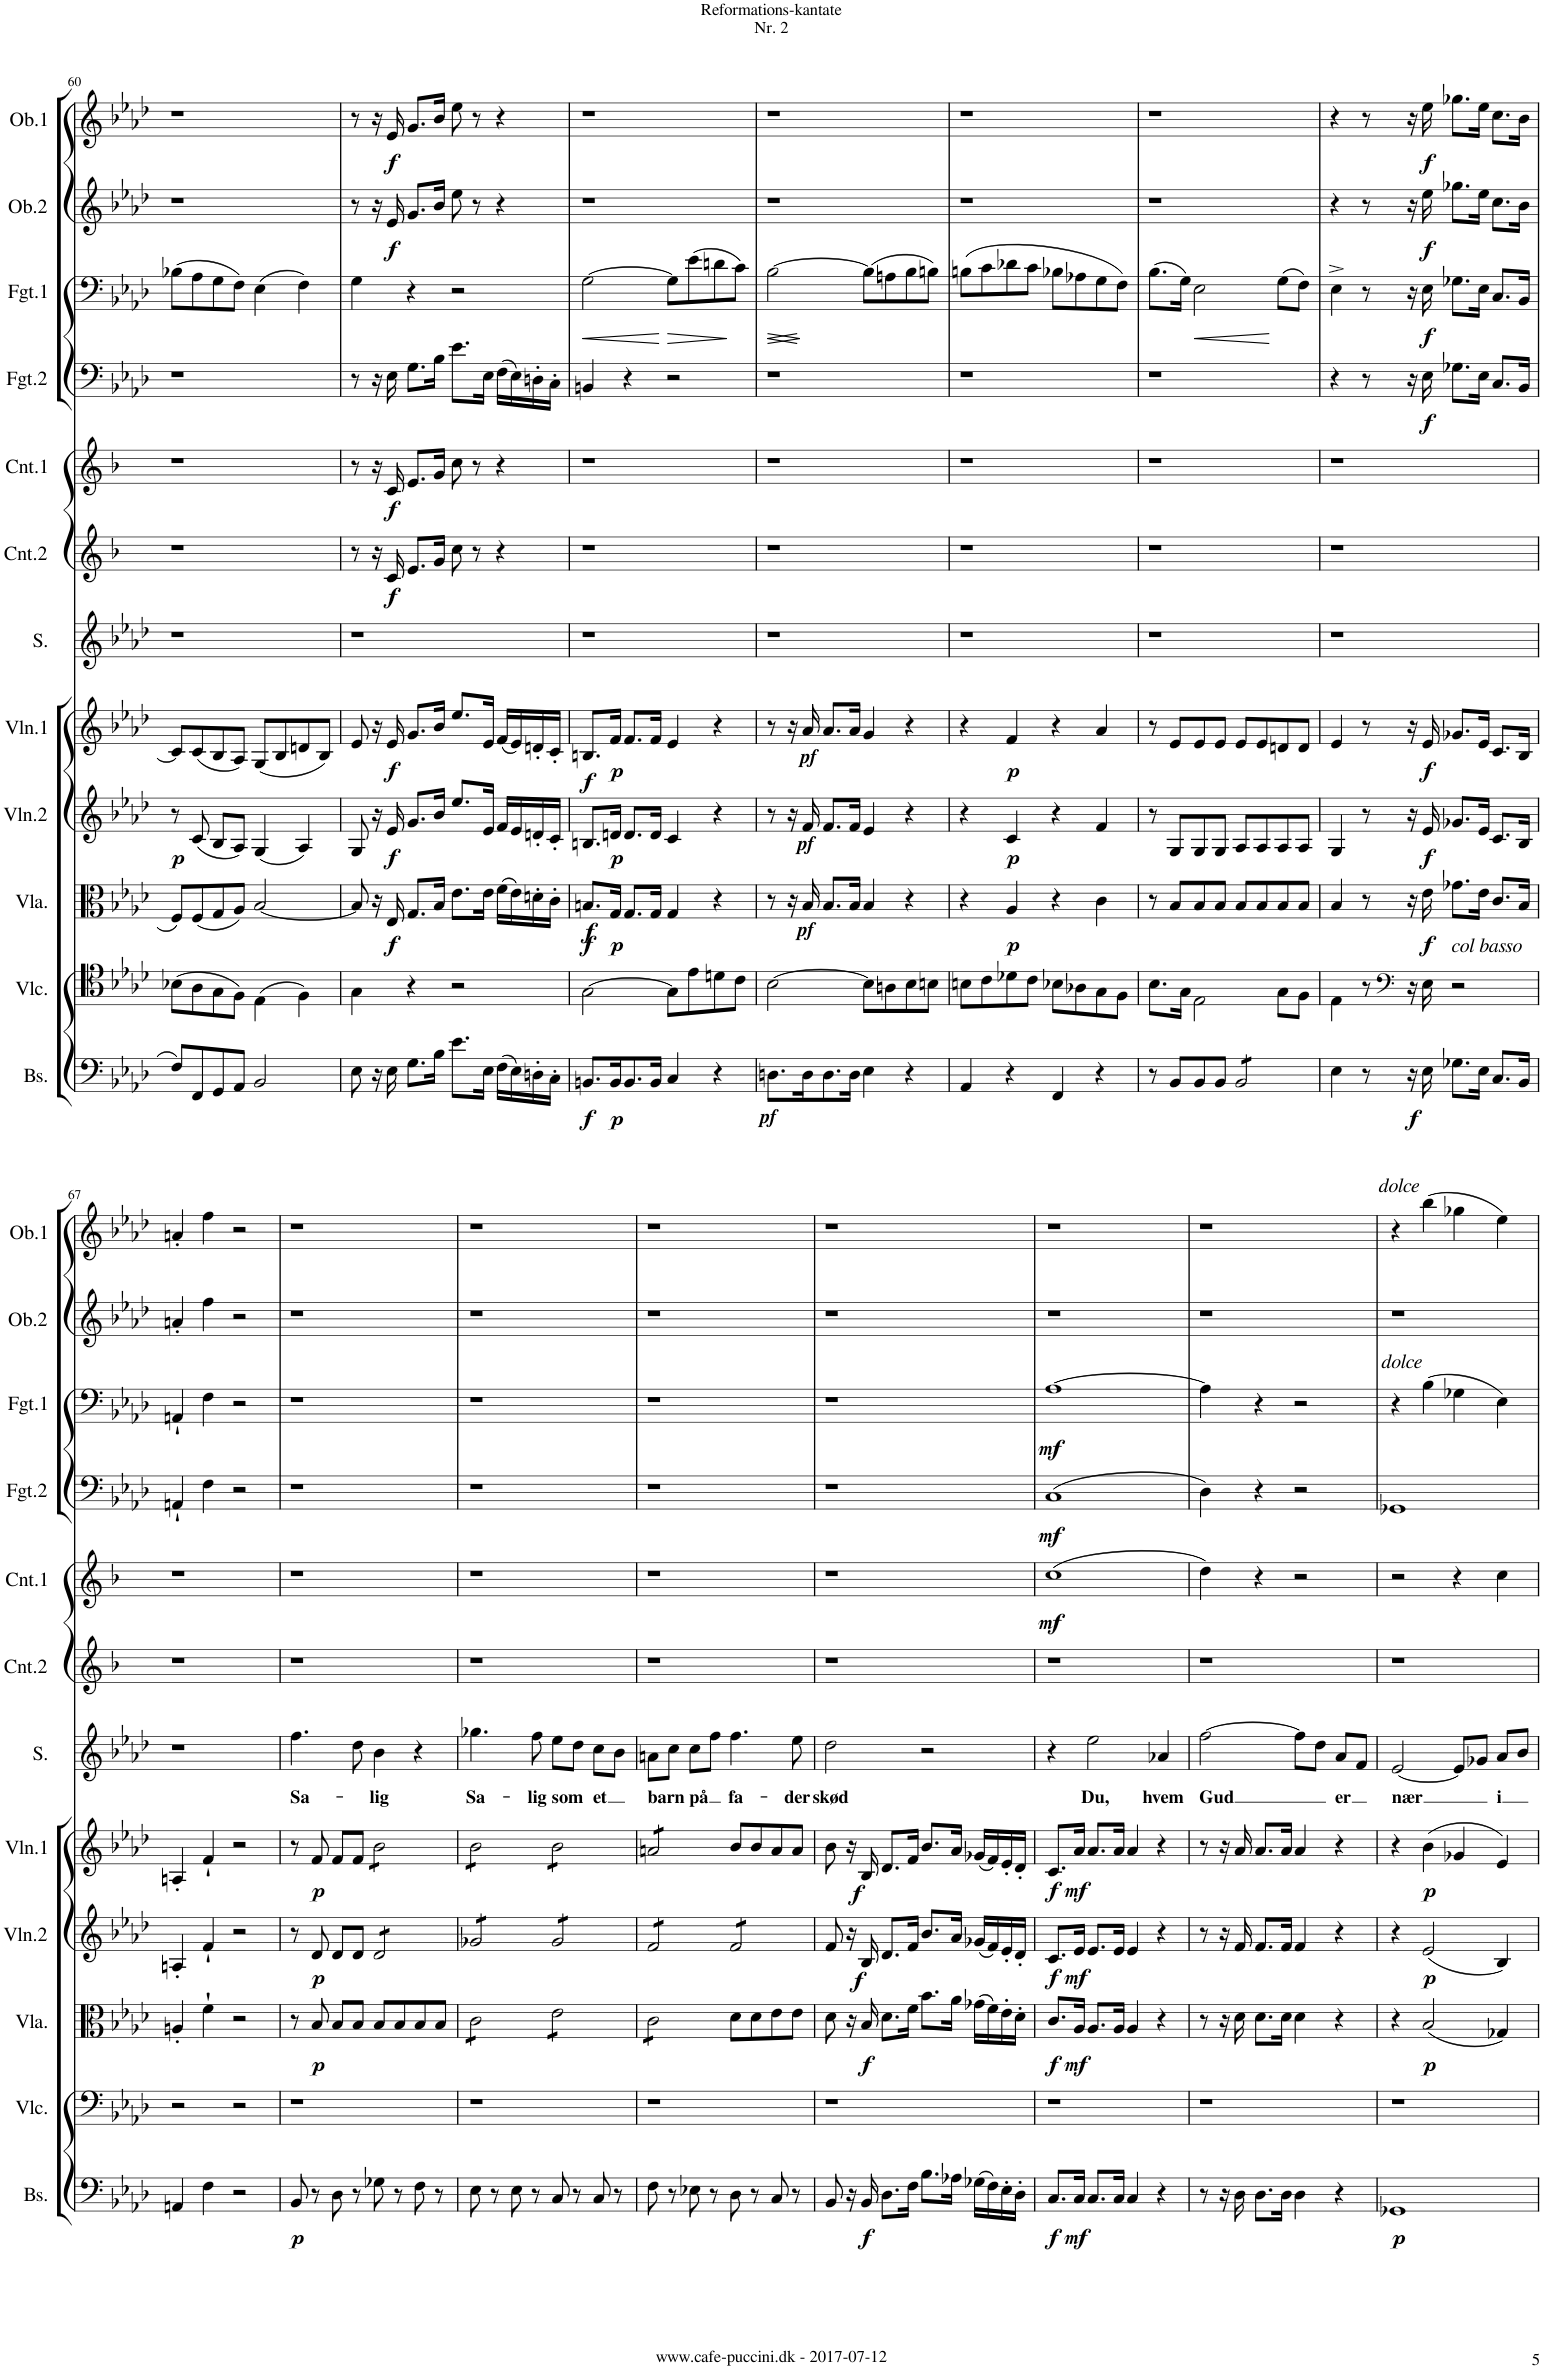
**kern	**dynam	**kern	**kern	**dynam	**kern	**dynam	**kern	**dynam	**kern	**kern	**dynam	**kern	**text	**kern	**dynam	**kern	**dynam	**kern	**dynam	**kern	**dynam	**kern	**dynam	**kern	**dynam
*part13	*part13	*part12	*part11	*part11	*part10	*part10	*part9	*part9	*part8	*part8	*part8	*part7	*part7	*part6	*part6	*part5	*part5	*part4	*part4	*part3	*part3	*part2	*part2	*part1	*part1
*staff14	*staff14	*staff13	*staff12	*staff12	*staff11	*staff11	*staff10	*staff10	*staff9	*staff8	*staff8/9	*staff7	*staff7	*staff6	*staff6	*staff5	*staff5	*staff4	*staff4	*staff3	*staff3	*staff2	*staff2	*staff1	*staff1
*I"Basso	*	*I"Violoncello	*I"Viola	*	*I"Violino 2	*	*I"Violino 1	*	*I"Piano	*	*	*I"Soprano	*	*I"Corno 2 (Eb)	*	*I"Corno 1 (Eb)	*	*I"Fagotto 2	*	*I"Fagotto 1	*	*I"Oboe 2	*	*I"Oboe 1	*
*I'Bs.	*	*I'Vlc.	*I'Vla.	*	*I'Vln.2	*	*I'Vln.1	*	*I'Pno.	*	*	*I'S.	*	*	*	*	*	*I'Fgt.2	*	*I'Fgt.1	*	*I'Ob.2	*	*I'Ob.1	*
!!LO:PB:g=z
*clefF4	*	*clefC4	*clefC3	*	*clefG2	*	*clefG2	*	*clefF4	*clefG2	*	*clefG2	*	*clefG2	*	*clefG2	*	*clefF4	*	*clefF4	*	*clefG2	*	*clefG2	*
*Trd7c12	*	*	*	*	*	*	*	*	*	*	*	*	*	*Trd-2c-3	*	*Trd-2c-3	*	*	*	*	*	*	*	*	*
*k[b-e-a-d-]	*	*k[b-e-a-d-]	*k[b-e-a-d-]	*	*k[b-e-a-d-]	*	*k[b-e-a-d-]	*	*k[b-e-a-d-]	*k[b-e-a-d-]	*	*k[b-e-a-d-]	*	*k[b-]	*	*k[b-]	*	*k[b-e-a-d-]	*	*k[b-e-a-d-]	*	*k[b-e-a-d-]	*	*k[b-e-a-d-]	*
*A-:	*	*A-:	*A-:	*	*A-:	*	*A-:	*	*A-:	*A-:	*	*A-:	*	*F:	*	*F:	*	*A-:	*	*A-:	*	*A-:	*	*A-:	*
*M4/4	*	*M4/4	*M4/4	*	*M4/4	*	*M4/4	*	*M4/4	*M4/4	*	*M4/4	*	*M4/4	*	*M4/4	*	*M4/4	*	*M4/4	*	*M4/4	*	*M4/4	*
*met(c)	*	*met(c)	*met(c)	*	*met(c)	*	*met(c)	*	*met(c)	*met(c)	*	*met(c)	*	*met(c)	*	*met(c)	*	*met(c)	*	*met(c)	*	*met(c)	*	*met(c)	*
=60	=60	=60	=60	=60	=60	=60	=60	=60	=60	=60	=60	=60	=60	=60	=60	=60	=60	=60	=60	=60	=60	=60	=60	=60	=60
*	*	*	*	*	*	*	*	*	*^	*^	*	*	*	*	*	*	*	*	*	*	*	*	*	*	*
!	!	!	!	!	!	!LO:DY:b	!	!	!	!	!	!	!	!	!	!	!	!	!	!	!	!	!	!	!	!	!
8F/L	.	(8B-X\L	8F/L	.	8r	p	8c/L]	.	8FL	2.ryy	8b-XL	4c	.	1r	.	1r	.	1r	.	1r	.	(8B-X\L	.	1r	.	1r	.
8FF/	.	8A-\	(8F/	.	(8c/	.	(8c/	.	8FF	.	8a-	.	.	.	.	.	.	.	.	.	.	8A-\	.	.	.	.	.
8GG/	.	8G\	8G/	.	8B-/L	.	8B-/	.	8GG	.	8g	8B-XL	.	.	.	.	.	.	.	.	.	8G\	.	.	.	.	.
8AA-/J	.	8F\J)	8A-/J)	.	8A-/J)	.	8A-/J)	.	8AA-J	.	8fJ	8A-J	.	.	.	.	.	.	.	.	.	8F\J)	.	.	.	.	.
2BB-/	.	(4E-\	[2B-/	.	(4G/	.	(8G/L	.	2BB-	.	4e-	8GL	.	.	.	.	.	.	.	.	.	(4E-\	.	.	.	.	.
.	.	.	.	.	.	.	8B-/	.	.	.	.	8B-	.	.	.	.	.	.	.	.	.	.	.	.	.	.	.
.	.	4F\)	.	.	4A-/)	.	8dn/	.	.	4A-	4f	8dn	.	.	.	.	.	.	.	.	.	4F\)	.	.	.	.	.
.	.	.	.	.	.	.	8B-/J)	.	.	.	.	8B-J	.	.	.	.	.	.	.	.	.	.	.	.	.	.	.
*	*	*	*	*	*	*	*	*	*v	*v	*	*	*	*	*	*	*	*	*	*	*	*	*	*	*	*	*
=61	=61	=61	=61	=61	=61	=61	=61	=61	=61	=61	=61	=61	=61	=61	=61	=61	=61	=61	=61	=61	=61	=61	=61	=61	=61	=61
8E-\	.	4G\	8B-/]	.	8G/	.	8e-/	.	8E- 8G	8g	8e-	.	1r	.	8r	.	8r	.	8r	.	4G\	.	8r	.	8r	.
16r	.	.	16r	.	16r	.	16r	.	16r	16r	2..ryy	.	.	.	16r	.	16r	.	16r	.	.	.	16r	.	16r	.
!	!	!	!	!LO:DY:b	!	!LO:DY:b	!	!LO:DY:b	!	!	!	!	!	!	!	!LO:DY:b	!	!LO:DY:b	!	!	!	!	!	!LO:DY:b	!	!LO:DY:b
16E-\	.	.	16E-/	f	16e-/	f	16e-/	f	16E-	16e-	.	.	.	.	16c/	f	16c/	f	16E-\	.	.	.	16e-/	f	16e-/	f
8.G\L	.	4r	8.G/L	.	8.g/L	.	8.g/L	.	8.GL	8.gL	.	.	.	.	8.e/L	.	8.e/L	.	8.G\L	.	4r	.	8.g/L	.	8.g/L	.
16B-\Jk	.	.	16B-/Jk	.	16b-/Jk	.	16b-/Jk	.	16B-Jk	16b-Jk	.	.	.	.	16g/Jk	.	16g/Jk	.	16B-\Jk	.	.	.	16b-/Jk	.	16b-/Jk	.
8.e-\L	.	2r	8.e-\L	.	8.ee-/L	.	8.ee-/L	.	8.e-L	8.ee-L	.	.	.	.	8cc\	.	8cc\	.	8.e-\L	.	2r	.	8ee-\	.	8ee-\	.
.	.	.	.	.	.	.	.	.	.	.	.	.	.	.	8r	.	8r	.	.	.	.	.	8r	.	8r	.
16E-\Jk	.	.	16e-\Jk	.	16e-/Jk	.	16e-/Jk	.	16E-Jk	16e-Jk	.	.	.	.	.	.	.	.	16E-\Jk	.	.	.	.	.	.	.
(16F\LL	.	.	(16f\LL	.	16f/LL	.	(16f/LL	.	16FLL	16fLL	.	.	.	.	4r	.	4r	.	(16F\LL	.	.	.	4r	.	4r	.
16E-\)	.	.	16e-\)	.	16e-/	.	16e-/)	.	16E-	16e-	.	.	.	.	.	.	.	.	16E-\)	.	.	.	.	.	.	.
16Dn'\	.	.	16dn'\	.	16dn'/	.	16dn'/	.	16Dn	16dn	.	.	.	.	.	.	.	.	16Dn'\	.	.	.	.	.	.	.
16C'\JJ	.	.	16c'\JJ	.	16c'/JJ	.	16c'/JJ	.	16CJJ	16cJJ	.	.	.	.	.	.	.	.	16C'\JJ	.	.	.	.	.	.	.
=62	=62	=62	=62	=62	=62	=62	=62	=62	=62	=62	=62	=62	=62	=62	=62	=62	=62	=62	=62	=62	=62	=62	=62	=62	=62	=62
!	!LO:DY:b	!	!	!LO:DY:b	!	!	!	!	!	!	!	!	!	!	!	!	!	!	!	!	!	!LO:HP:b	!	!	!	!
!	!	!	!	!LO:DY:n=1:b	!	!	!	!LO:DY:b	!	!	!	!	!	!	!	!	!	!	!	!	!	!	!	!	!	!
8.BBn/L	f	[2G\	8.Bn/L	f f	8.Bn/L	.	8.Bn/L	f	8.BBnL	[2g	8.BnL	.	1r	.	1r	.	1r	.	4BBn/	.	[2G\	<	1r	.	1r	.
!	!LO:DY:b	!	!	!LO:DY:n=2:b	!	!LO:DY:b	!	!LO:DY:b	!	!	!	!	!	!	!	!	!	!	!	!	!	!	!	!	!	!
16BB/K	p	.	16G/Jk	p	16dn/Jk	p	16f/Jk	p	16BB 16GJk	.	16dn 16fJk	.	.	.	.	.	.	.	.	.	.	.	.	.	.	.
8.BB/	.	.	8.G/L	.	8.d/L	.	8.f/L	.	8.BB 8.GL	.	8.d 8.fL	.	.	.	.	.	.	.	4r	.	.	.	.	.	.	.
16BB/Jk	.	.	16G/Jk	.	16d/Jk	.	16f/Jk	.	16BB 16GJk	.	16d 16fJk	.	.	.	.	.	.	.	.	.	.	.	.	.	.	.
!	!	!	!	!	!	!	!	!	!	!	!	!	!	!	!	!	!	!	!	!	!	!LO:HP:n=1:b	!	!	!	!
4C/	.	8G\L]	4G/	.	4c/	.	4e-/	.	4C 4G	8gL]	8c 8e-	.	.	.	.	.	.	.	2r	.	8G\L]	[ >	.	.	.	.
.	.	8e-\	.	.	.	.	.	.	.	8ee-	4.ryy	.	.	.	.	.	.	.	.	.	(8e-\	.	.	.	.	.
4r	.	8dn\	4r	.	4r	.	4r	.	4r	8ddn	.	.	.	.	.	.	.	.	.	.	8dn\	.	.	.	.	.
.	.	8c\J	.	.	.	.	.	.	.	8ccJ	.	.	.	.	.	.	.	.	.	.	8c\J)	]	.	.	.	.
=63	=63	=63	=63	=63	=63	=63	=63	=63	=63	=63	=63	=63	=63	=63	=63	=63	=63	=63	=63	=63	=63	=63	=63	=63	=63	=63
*	*	*	*	*	*	*	*	*	*^	*	*	*	*	*	*	*	*	*	*	*	*	*	*	*	*	*
!LO:TX:b:Bi:t=pf	!	!	!	!	!	!	!	!	!	!	!	!	!	!	!	!	!	!	!	!	!	!	!	!	!	!	!
!	!	!	!	!	!	!	!	!	!	!	!	!	!	!	!	!	!	!	!	!	!	!	!LO:HP:b	!	!	!	!
!	!	!	!	!	!	!	!	!	!	!	!	!	!	!	!	!	!	!	!	!	!	!	!LO:HP:n=1:b	!	!	!	!
8.Dn\L	.	[2B-\	8r	.	8r	.	8r	.	8r	4Dn	[2b-X	8.ryy	.	1r	.	1r	.	1r	.	1r	.	[2B-\	< >	1r	.	1r	.
.	.	.	16r	.	16r	.	16r	.	16r	.	.	.	.	.	.	.	.	.	.	.	.	.	.	.	.	.	.
!	!	!	!	!	!	!	!LO:TX:b:Bi:t=pf	!	!	!	!	!	!	!	!	!	!	!	!	!	!	!	!	!	!	!	!
!	!	!	!	!	!LO:TX:b:Bi:t=pf	!	!	!	!	!	!	!	!	!	!	!	!	!	!	!	!	!	!	!	!	!	!
!	!	!	!LO:TX:b:Bi:t=pf	!	!	!	!	!	!	!	!	!	!	!	!	!	!	!	!	!	!	!	!	!	!	!	!
16D\K	.	.	16B-/	.	16f/	.	16a-/	.	16B-X	.	.	16f 16a-	.	.	.	.	.	.	.	.	.	.	.	.	.	.	.
8.D\	.	.	8.B-/L	.	8.f/L	.	8.a-/L	.	8.B-L	8.DL	.	8.f 8.a-L	.	.	.	.	.	.	.	.	.	.	.	.	.	.	.
16D\Jk	.	.	16B-/Jk	.	16f/Jk	.	16a-/Jk	.	16B-Jk	16DJk	.	16f 16a-Jk	.	.	.	.	.	.	.	.	.	.	.	.	.	.	.
4E-\	.	8B-\L]	4B-/	.	4e-/	.	4g/	.	4B-	4E-	8b-L]	4e- 4g	.	.	.	.	.	.	.	.	.	(8B-\L]	[	.	.	.	.
.	.	8An\	.	.	.	.	.	.	.	.	8an	.	.	.	.	.	.	.	.	.	.	8An\	]	.	.	.	.
4r	.	8B-\	4r	.	4r	.	4r	.	4r	4ryy	8b-	4r	.	.	.	.	.	.	.	.	.	8B-\	.	.	.	.	.
.	.	8Bn\J	.	.	.	.	.	.	.	.	8bnJ	.	.	.	.	.	.	.	.	.	.	8Bn\J)	.	.	.	.	.
*	*	*	*	*	*	*	*	*	*v	*v	*	*	*	*	*	*	*	*	*	*	*	*	*	*	*	*	*
*	*	*	*	*	*	*	*	*	*	*v	*v	*	*	*	*	*	*	*	*	*	*	*	*	*	*	*
=64	=64	=64	=64	=64	=64	=64	=64	=64	=64	=64	=64	=64	=64	=64	=64	=64	=64	=64	=64	=64	=64	=64	=64	=64	=64
4AA-/	.	8Bn\L	4r	.	4r	.	4r	.	4AA- 4A-	8bnL	.	1r	.	1r	.	1r	.	1r	.	(8Bn\L	.	1r	.	1r	.
.	.	8c\	.	.	.	.	.	.	.	8cc	.	.	.	.	.	.	.	.	.	8c\	.	.	.	.	.
!	!	!	!	!LO:DY:b	!	!LO:DY:b	!	!LO:DY:b	!	!	!	!	!	!	!	!	!	!	!	!	!	!	!	!	!
4r	.	8d-X\	4A-/	p	4c/	p	4f/	p	4r	8dd-X	.	.	.	.	.	.	.	.	.	8d-X\	.	.	.	.	.
.	.	8c\J	.	.	.	.	.	.	.	8ccJ	.	.	.	.	.	.	.	.	.	8c\J	.	.	.	.	.
4FF/	.	8B-X\L	4r	.	4r	.	4r	.	4FF 4F	8b-XL	.	.	.	.	.	.	.	.	.	8B-X\L	.	.	.	.	.
.	.	8A-X\	.	.	.	.	.	.	.	8a-X	.	.	.	.	.	.	.	.	.	8A-X\	.	.	.	.	.
4r	.	8G\	4c\	.	4f/	.	4a-/	.	4r	8g	.	.	.	.	.	.	.	.	.	8G\	.	.	.	.	.
.	.	8F\J	.	.	.	.	.	.	.	8fJ	.	.	.	.	.	.	.	.	.	8F\J)	.	.	.	.	.
=65	=65	=65	=65	=65	=65	=65	=65	=65	=65	=65	=65	=65	=65	=65	=65	=65	=65	=65	=65	=65	=65	=65	=65	=65	=65
8r	.	8.B-\L	8r	.	8r	.	8r	.	8r	8.b-L	.	1r	.	1r	.	1r	.	1r	.	(8.B-\L	.	1r	.	1r	.
8BB-/L	.	.	8B-/L	.	8G/L	.	8e-/L	.	8BB- 8G	.	.	.	.	.	.	.	.	.	.	.	.	.	.	.	.
.	.	16G\Jk	.	.	.	.	.	.	.	16gJk	.	.	.	.	.	.	.	.	.	16G\Jk)	.	.	.	.	.
!	!	!	!	!	!	!	!	!	!	!	!	!	!	!	!	!	!	!	!	!	!LO:HP:b	!	!	!	!
8BB-/	.	2E-\	8B-/	.	8G/	.	8e-/	.	8BB- 8GL	[4e-	.	.	.	.	.	.	.	.	.	2E-\	<	.	.	.	.
8BB-/J	.	.	8B-/J	.	8G/J	.	8e-/J	.	8BB- 8GJ	.	.	.	.	.	.	.	.	.	.	.	.	.	.	.	.
*tremolo	*	*	*	*	*	*	*	*	*	*	*	*	*	*	*	*	*	*	*	*	*	*	*	*	*
8BB-/L	.	.	8B-/L	.	8A-/L	.	8e-/L	.	8BB- 8A-L	8.e-L]	.	.	.	.	.	.	.	.	.	.	.	.	.	.	.
8BB-/	.	.	8B-/	.	8A-/	.	8e-/	.	8BB- 8A-	.	.	.	.	.	.	.	.	.	.	.	.	.	.	.	.
.	.	.	.	.	.	.	.	.	.	16dnJk	.	.	.	.	.	.	.	.	.	.	.	.	.	.	.
8BB-/	.	8G\L	8B-/	.	8A-/	.	8dn/	.	8BB- 8A-	8d 8gL	.	.	.	.	.	.	.	.	.	(8G\L	[	.	.	.	.
8BB-/J	.	8F\J	8B-/J	.	8A-/J	.	8d/J	.	8BB- 8A-J	8fJ	.	.	.	.	.	.	.	.	.	8F\J)	.	.	.	.	.
*Xtremolo	*	*	*	*	*	*	*	*	*	*	*	*	*	*	*	*	*	*	*	*	*	*	*	*	*
=66	=66	=66	=66	=66	=66	=66	=66	=66	=66	=66	=66	=66	=66	=66	=66	=66	=66	=66	=66	=66	=66	=66	=66	=66	=66
*	*	*	*	*	*	*	*	*	*^	*	*	*	*	*	*	*	*	*	*	*	*	*	*	*	*
4E-\	.	4E-\	4B-/	.	4G/	.	4e-/	.	4G	4E-	4e-	.	1r	.	1r	.	1r	.	4r	.	4E-^\	.	4r	.	4r	.
!	!	!	!	!	!	!	!	!	!LO:N:vis=2	!	!	!	!	!	!	!	!	!	!	!	!	!	!	!	!	!
8r	.	8r	8r	.	8r	.	8r	.	2.ryy	8r	8r	.	.	.	.	.	.	.	8r	.	8r	.	8r	.	8r	.
*	*	*clefF4	*	*	*	*	*	*	*	*	*	*	*	*	*	*	*	*	*	*	*	*	*	*	*	*
!	!LO:DY:b	!	!	!	!	!	!	!	!	!	!	!	!	!	!	!	!	!	!	!	!	!	!	!	!	!
16r	f	16r	16r	.	16r	.	16r	.	.	16r	16r	.	.	.	.	.	.	.	16r	.	16r	.	16r	.	16r	.
!	!	!	!	!LO:DY:b	!	!LO:DY:b	!	!LO:DY:b	!	!	!	!	!	!	!	!	!	!	!	!LO:DY:b	!	!LO:DY:b	!	!LO:DY:b	!	!LO:DY:b
16E-\	.	16E-\	16e-\	f	16e-/	f	16e-/	f	.	16E-	16e-	.	.	.	.	.	.	.	16E-\	f	16E-\	f	16ee-\	f	16ee-\	f
!	!	!LO:TX:a:i:t=col basso	!	!	!	!	!	!	!	!	!	!	!	!	!	!	!	!	!	!	!	!	!	!	!	!
8.G-X\L	.	2r	8.g-X\L	.	8.g-X/L	.	8.g-X/L	.	.	8.G-XL	8.g-XL	.	.	.	.	.	.	.	8.G-X\L	.	8.G-X\L	.	8.gg-X\L	.	8.gg-X\L	.
16E-\Jk	.	.	16e-\Jk	.	16e-/Jk	.	16e-/Jk	.	.	16E-Jk	16e-Jk	.	.	.	.	.	.	.	16E-\Jk	.	16E-\Jk	.	16ee-\Jk	.	16ee-\Jk	.
8.C/L	.	.	8.c/L	.	8.c/L	.	8.c/L	.	.	8.CL	8.cL	.	.	.	.	.	.	.	8.C/L	.	8.C/L	.	8.cc\L	.	8.cc\L	.
16BB-/Jk	.	.	16B-/Jk	.	16B-/Jk	.	16B-/Jk	.	.	16BB-Jk	16B-Jk	.	.	.	.	.	.	.	16BB-/Jk	.	16BB-/Jk	.	16b-\Jk	.	16b-\Jk	.
!!LO:LB:g=z
=67	=67	=67	=67	=67	=67	=67	=67	=67	=67	=67	=67	=67	=67	=67	=67	=67	=67	=67	=67	=67	=67	=67	=67	=67	=67	=67
4AAn/	.	2r	4An'/	.	4An'/	.	4An'/	.	1ryy	4AAn	4An	.	1r	.	1r	.	1r	.	4AAn`/	.	4AAn`/	.	4an'/	.	4an'/	.
4F\	.	.	4f`\	.	4f`/	.	4f`/	.	.	4F	4f	.	.	.	.	.	.	.	4F\	.	4F\	.	4ff\	.	4ff\	.
2r	.	2r	2r	.	2r	.	2r	.	.	2r	2r	.	.	.	.	.	.	.	2r	.	2r	.	2r	.	2r	.
=68	=68	=68	=68	=68	=68	=68	=68	=68	=68	=68	=68	=68	=68	=68	=68	=68	=68	=68	=68	=68	=68	=68	=68	=68	=68	=68
!	!LO:DY:b	!	!	!	!	!	!	!	!	!	!	!	!	!LO:LY:b	!	!	!	!	!	!	!	!	!	!	!	!
*	*	*	*	*	*	*	*	*	*v	*v	*	*	*	*	*	*	*	*	*	*	*	*	*	*	*	*
8BB-/	p	1r	8r	.	8r	.	8r	.	8BB-	8r	.	4.ff\	Sa-	1r	.	1r	.	1r	.	1r	.	1r	.	1r	.
!	!	!	!	!LO:DY:b	!	!LO:DY:b	!	!LO:DY:b	!	!	!	!	!	!	!	!	!	!	!	!	!	!	!	!	!
8r	.	.	8B-/	p	8d-/	p	8f/	p	8r	8B- 8d-X 8fn	.	.	.	.	.	.	.	.	.	.	.	.	.	.	.
8D-\	.	.	8B-/L	.	8d-/L	.	8f/L	.	8D-	8r	.	.	.	.	.	.	.	.	.	.	.	.	.	.	.
8r	.	.	8B-/J	.	8d-/J	.	8f/J	.	8r	8B- 8d- 8f	.	8dd-\	.	.	.	.	.	.	.	.	.	.	.	.	.
!	!	!	!	!	!	!	!	!	!	!	!	!	!LO:LY:b	!	!	!	!	!	!	!	!	!	!	!	!
*	*	*	*	*	*tremolo	*	*	*	*	*	*	*	*	*	*	*	*	*	*	*	*	*	*	*	*
*	*	*	*	*	*	*	*tremolo	*	*	*	*	*	*	*	*	*	*	*	*	*	*	*	*	*	*
8G-X\	.	.	8B-/L	.	8d-/L	.	8b-\L	.	8G-X	8r	.	4b-\	-lig	.	.	.	.	.	.	.	.	.	.	.	.
8r	.	.	8B-/	.	8d-/	.	8b-\	.	8r	8B- 8d- 8b-	.	.	.	.	.	.	.	.	.	.	.	.	.	.	.
8F\	.	.	8B-/	.	8d-/	.	8b-\	.	8F	8r	.	4r	.	.	.	.	.	.	.	.	.	.	.	.	.
8r	.	.	8B-/J	.	8d-/J	.	8b-\J	.	8r	8B- 8d- 8b-	.	.	.	.	.	.	.	.	.	.	.	.	.	.	.
=69	=69	=69	=69	=69	=69	=69	=69	=69	=69	=69	=69	=69	=69	=69	=69	=69	=69	=69	=69	=69	=69	=69	=69	=69	=69
!	!	!	!	!	!	!	!	!	!	!	!	!	!LO:LY:b	!	!	!	!	!	!	!	!	!	!	!	!
*	*	*	*tremolo	*	*	*	*	*	*	*	*	*	*	*	*	*	*	*	*	*	*	*	*	*	*
8E-\	.	1r	8c\L	.	8g-X/L	.	8b-\L	.	8E-	8r	.	4.gg-X\	Sa-	1r	.	1r	.	1r	.	1r	.	1r	.	1r	.
8r	.	.	8c\	.	8g-X/	.	8b-\	.	8r	8c 8g-X 8b-	.	.	.	.	.	.	.	.	.	.	.	.	.	.	.
8E-\	.	.	8c\	.	8g-X/	.	8b-\	.	8E-	8r	.	.	.	.	.	.	.	.	.	.	.	.	.	.	.
!	!	!	!	!	!	!	!	!	!	!	!	!	!LO:LY:b	!	!	!	!	!	!	!	!	!	!	!	!
8r	.	.	8c\J	.	8g-X/J	.	8b-\J	.	8r	8c 8g- 8b-	.	8ff\	-lig	.	.	.	.	.	.	.	.	.	.	.	.
!	!	!	!	!	!	!	!	!	!	!	!	!	!LO:LY:b	!	!	!	!	!	!	!	!	!	!	!	!
8C/	.	.	8e-\L	.	8g-/L	.	8b-\L	.	8C	8r	.	8ee-\L	som	.	.	.	.	.	.	.	.	.	.	.	.
8r	.	.	8e-\	.	8g-/	.	8b-\	.	8r	8e- 8g- 8b-	.	8dd-\J	.	.	.	.	.	.	.	.	.	.	.	.	.
!	!	!	!	!	!	!	!	!	!	!	!	!	!LO:LY:b	!	!	!	!	!	!	!	!	!	!	!	!
8C/	.	.	8e-\	.	8g-/	.	8b-\	.	8C	8r	.	8cc\L	et	.	.	.	.	.	.	.	.	.	.	.	.
8r	.	.	8e-\J	.	8g-/J	.	8b-\J	.	8r	8e- 8g- 8b-	.	8b-\J	.	.	.	.	.	.	.	.	.	.	.	.	.
=70	=70	=70	=70	=70	=70	=70	=70	=70	=70	=70	=70	=70	=70	=70	=70	=70	=70	=70	=70	=70	=70	=70	=70	=70	=70
!	!	!	!	!	!	!	!	!	!	!	!	!	!LO:LY:b	!	!	!	!	!	!	!	!	!	!	!	!
8F\	.	1r	8c\L	.	8f/L	.	8an/L	.	8F	8r	.	8an\L	barn	1r	.	1r	.	1r	.	1r	.	1r	.	1r	.
8r	.	.	8c\	.	8f/	.	8an/	.	8r	8c 8f 8an	.	8cc\J	.	.	.	.	.	.	.	.	.	.	.	.	.
!	!	!	!	!	!	!	!	!	!	!	!	!	!LO:LY:b	!	!	!	!	!	!	!	!	!	!	!	!
8E-X\	.	.	8c\	.	8f/	.	8an/	.	8E-	8r	.	8cc\L	på	.	.	.	.	.	.	.	.	.	.	.	.
8r	.	.	8c\J	.	8f/J	.	8an/J	.	8r	8c 8f 8a	.	8ff\J	.	.	.	.	.	.	.	.	.	.	.	.	.
*	*	*	*	*	*	*	*Xtremolo	*	*	*	*	*	*	*	*	*	*	*	*	*	*	*	*	*	*
*	*	*	*Xtremolo	*	*	*	*	*	*	*	*	*	*	*	*	*	*	*	*	*	*	*	*	*	*
!	!	!	!	!	!	!	!	!	!	!	!	!	!LO:LY:b	!	!	!	!	!	!	!	!	!	!	!	!
8D-\	.	.	8d-\L	.	8f/L	.	8b-/L	.	8D-	8r	.	4.ff\	fa-	.	.	.	.	.	.	.	.	.	.	.	.
8r	.	.	8d-\	.	8f/	.	8b-/	.	8r	8d- 8f 8b-	.	.	.	.	.	.	.	.	.	.	.	.	.	.	.
8C/	.	.	8e-\	.	8f/	.	8a/	.	8C	8r	.	.	.	.	.	.	.	.	.	.	.	.	.	.	.
!	!	!	!	!	!	!	!	!	!	!	!	!	!LO:LY:b	!	!	!	!	!	!	!	!	!	!	!	!
8r	.	.	8e-\J	.	8f/J	.	8a/J	.	8r	8e- 8f 8an	.	8ee-\	-der	.	.	.	.	.	.	.	.	.	.	.	.
*	*	*	*	*	*Xtremolo	*	*	*	*	*	*	*	*	*	*	*	*	*	*	*	*	*	*	*	*
=71	=71	=71	=71	=71	=71	=71	=71	=71	=71	=71	=71	=71	=71	=71	=71	=71	=71	=71	=71	=71	=71	=71	=71	=71	=71
!	!	!	!	!	!	!	!	!	!	!	!	!	!LO:LY:b	!	!	!	!	!	!	!	!	!	!	!	!
8BB-/	.	1r	8d-\	.	8f/	.	8b-\	.	8BB-	8d- 8f 8b-	.	2dd-\	skød	1r	.	1r	.	1r	.	1r	.	1r	.	1r	.
!	!	!	!	!	!	!	!	!LO:DY:b	!	!	!	!	!	!	!	!	!	!	!	!	!	!	!	!	!
16r	.	.	16r	.	16r	.	16r	f	16r	16r	.	.	.	.	.	.	.	.	.	.	.	.	.	.	.
!	!LO:DY:b	!	!	!LO:DY:b	!	!LO:DY:b	!	!	!	!	!	!	!	!	!	!	!	!	!	!	!	!	!	!	!
16BB-/	f	.	16B-/	f	16B-/	f	16B-/	.	16BB-	16B-	.	.	.	.	.	.	.	.	.	.	.	.	.	.	.
8.D-\L	.	.	8.d-\L	.	8.d-/L	.	8.d-/L	.	8.D-L	8.d-L	.	.	.	.	.	.	.	.	.	.	.	.	.	.	.
16F\Jk	.	.	16f\Jk	.	16f/Jk	.	16f/Jk	.	16FJk	16fJk	.	.	.	.	.	.	.	.	.	.	.	.	.	.	.
8.B-\L	.	.	8.b-\L	.	8.b-/L	.	8.b-/L	.	8.B-L	8.b-L	.	2r	.	.	.	.	.	.	.	.	.	.	.	.	.
16A-X\Jk	.	.	16a-\Jk	.	16a-/Jk	.	16a-/Jk	.	16A-Jk	16a-XJk	.	.	.	.	.	.	.	.	.	.	.	.	.	.	.
(16G-X\LL	.	.	(16g-X\LL	.	(16g-X/LL	.	(16g-X/LL	.	16G-XLL	16g-XLL	.	.	.	.	.	.	.	.	.	.	.	.	.	.	.
16F\)	.	.	16f\)	.	16f/)	.	16f/)	.	16F	16f	.	.	.	.	.	.	.	.	.	.	.	.	.	.	.
16E-'\	.	.	16e-'\	.	16e-'/	.	16e-'/	.	16E-	16e-	.	.	.	.	.	.	.	.	.	.	.	.	.	.	.
16D-'\JJ	.	.	16d-'\JJ	.	16d-'/JJ	.	16d-'/JJ	.	16D-JJ	16d-JJ	.	.	.	.	.	.	.	.	.	.	.	.	.	.	.
=72	=72	=72	=72	=72	=72	=72	=72	=72	=72	=72	=72	=72	=72	=72	=72	=72	=72	=72	=72	=72	=72	=72	=72	=72	=72
!	!LO:DY:b	!	!	!LO:DY:b	!	!LO:DY:b	!	!LO:DY:b	!	!	!LO:DY:b	!	!	!	!	!	!LO:DY:b	!	!LO:DY:b	!	!LO:DY:b	!	!	!	!
8.C/L	f	1r	8.c/L	f	8.c/L	f	8.c/L	f	8C	8c	f	4r	.	1r	.	(1cc	mf	(1C	mf	[1A-	mf	1r	.	1r	.
.	.	.	.	.	.	.	.	.	16r	16r	.	.	.	.	.	.	.	.	.	.	.	.	.	.	.
!	!LO:DY:b	!	!	!LO:DY:b	!	!LO:DY:b	!	!LO:DY:b	!	!	!	!	!	!	!	!	!	!	!	!	!	!	!	!	!
16C/Jk	mf	.	16A-/Jk	mf	16e-/Jk	mf	16a-/Jk	mf	16C	16A- 16e- 16a-	.	.	.	.	.	.	.	.	.	.	.	.	.	.	.
!	!	!	!	!	!	!	!	!	!	!	!	!	!LO:LY:b	!	!	!	!	!	!	!	!	!	!	!	!
8.C/L	.	.	8.A-/L	.	8.e-/L	.	8.a-/L	.	8.CL	8.A- 8.e- 8.a-L	.	2ee-\	Du,	.	.	.	.	.	.	.	.	.	.	.	.
16C/Jk	.	.	16A-/Jk	.	16e-/Jk	.	16a-/Jk	.	16CJk	16A- 16e- 16a-Jk	.	.	.	.	.	.	.	.	.	.	.	.	.	.	.
4C/	.	.	4A-/	.	4e-/	.	4a-/	.	4C	4A- 4e- 4a-	.	.	.	.	.	.	.	.	.	.	.	.	.	.	.
!	!	!	!	!	!	!	!	!	!	!	!	!	!LO:LY:b	!	!	!	!	!	!	!	!	!	!	!	!
4r	.	.	4r	.	4r	.	4r	.	4r	4r	.	4a-X/	hvem	.	.	.	.	.	.	.	.	.	.	.	.
=73	=73	=73	=73	=73	=73	=73	=73	=73	=73	=73	=73	=73	=73	=73	=73	=73	=73	=73	=73	=73	=73	=73	=73	=73	=73
!	!	!	!	!	!	!	!	!	!	!	!	!	!LO:LY:b	!	!	!	!	!	!	!	!	!	!	!	!
8r	.	1r	8r	.	8r	.	8r	.	8r	8r	.	[2ff\	Gud	1r	.	4dd\)	.	4D-\)	.	4A-\]	.	1r	.	1r	.
16r	.	.	16r	.	16r	.	16r	.	16r	16r	.	.	.	.	.	.	.	.	.	.	.	.	.	.	.
16D-\	.	.	16d-\	.	16f/	.	16a-/	.	16D-	16d- 16f 16a-	.	.	.	.	.	.	.	.	.	.	.	.	.	.	.
8.D-\L	.	.	8.d-\L	.	8.f/L	.	8.a-/L	.	8.D-L	8.d- 8.f 8.a-L	.	.	.	.	.	4r	.	4r	.	4r	.	.	.	.	.
16D-\Jk	.	.	16d-\Jk	.	16f/Jk	.	16a-/Jk	.	16D-Jk	16d- 16f 16a-Jk	.	.	.	.	.	.	.	.	.	.	.	.	.	.	.
4D-\	.	.	4d-\	.	4f/	.	4a-/	.	4D-	4d- 4f 4a-	.	8ff\L]	.	.	.	2r	.	2r	.	2r	.	.	.	.	.
.	.	.	.	.	.	.	.	.	.	.	.	8dd-\J	.	.	.	.	.	.	.	.	.	.	.	.	.
!	!	!	!	!	!	!	!	!	!	!	!	!	!LO:LY:b	!	!	!	!	!	!	!	!	!	!	!	!
4r	.	.	4r	.	4r	.	4r	.	4r	4r	.	8a-/L	er	.	.	.	.	.	.	.	.	.	.	.	.
.	.	.	.	.	.	.	.	.	.	.	.	8f/J	.	.	.	.	.	.	.	.	.	.	.	.	.
=74	=74	=74	=74	=74	=74	=74	=74	=74	=74	=74	=74	=74	=74	=74	=74	=74	=74	=74	=74	=74	=74	=74	=74	=74	=74
*	*	*	*	*	*	*	*	*	*	*^	*	*	*	*	*	*	*	*	*	*	*	*	*	*	*
!	!LO:DY:b	!	!	!	!	!	!	!	!	!	!	!	!	!LO:LY:b	!	!	!	!	!	!	!	!	!	!	!	!
1GG-X	p	1r	4r	.	4r	.	4r	.	1GG-X 1G-X	4r	4ryy	.	[2e-/	nær	1r	.	2r	.	1GG-X	.	4r	.	1r	.	4r	.
!	!	!	!	!	!	!	!	!	!	!	!	!	!	!	!	!	!	!	!	!	!	!	!	!	!LO:TX:a:i:t=dolce	!
!	!	!	!	!	!	!	!	!	!	!	!	!	!	!	!	!	!	!	!	!	!LO:TX:a:i:t=dolce	!	!	!	!	!
!	!	!	!	!	!	!	!	!	!	!LO:TX:a:i:t=dolce	!	!	!	!	!	!	!	!	!	!	!	!	!	!	!	!
!	!	!	!	!LO:DY:b	!	!LO:DY:b	!	!LO:DY:b	!	!	!	!	!	!	!	!	!	!	!	!	!	!	!	!	!	!
.	.	.	(2B-/	p	(2e-/	p	(4b-\	p	.	4bb-	2b-	.	.	.	.	.	.	.	.	.	(4B-\	.	.	.	(4bb-\	.
.	.	.	.	.	.	.	4g-X/	.	.	4gg-X	.	.	8e-/L]	.	.	.	4r	.	.	.	4G-X\	.	.	.	4gg-X\	.
.	.	.	.	.	.	.	.	.	.	.	.	.	8g-X/J	.	.	.	.	.	.	.	.	.	.	.	.	.
!	!	!	!	!	!	!	!	!	!	!	!	!	!	!LO:LY:b	!	!	!	!	!	!	!	!	!	!	!	!
.	.	.	4G-X/)	.	4B-/)	.	4e-/)	.	.	4ee-	4g-X	.	8a-/L	i	.	.	4cc\	.	.	.	4E-\)	.	.	.	4ee-\)	.
.	.	.	.	.	.	.	.	.	.	.	.	.	8b-/J	.	.	.	.	.	.	.	.	.	.	.	.	.
*	*	*	*	*	*	*	*	*	*	*v	*v	*	*	*	*	*	*	*	*	*	*	*	*	*	*	*
=	=	=	=	=	=	=	=	=	=	=	=	=	=	=	=	=	=	=	=	=	=	=	=	=	=
*-	*-	*-	*-	*-	*-	*-	*-	*-	*-	*-	*-	*-	*-	*-	*-	*-	*-	*-	*-	*-	*-	*-	*-	*-	*-
